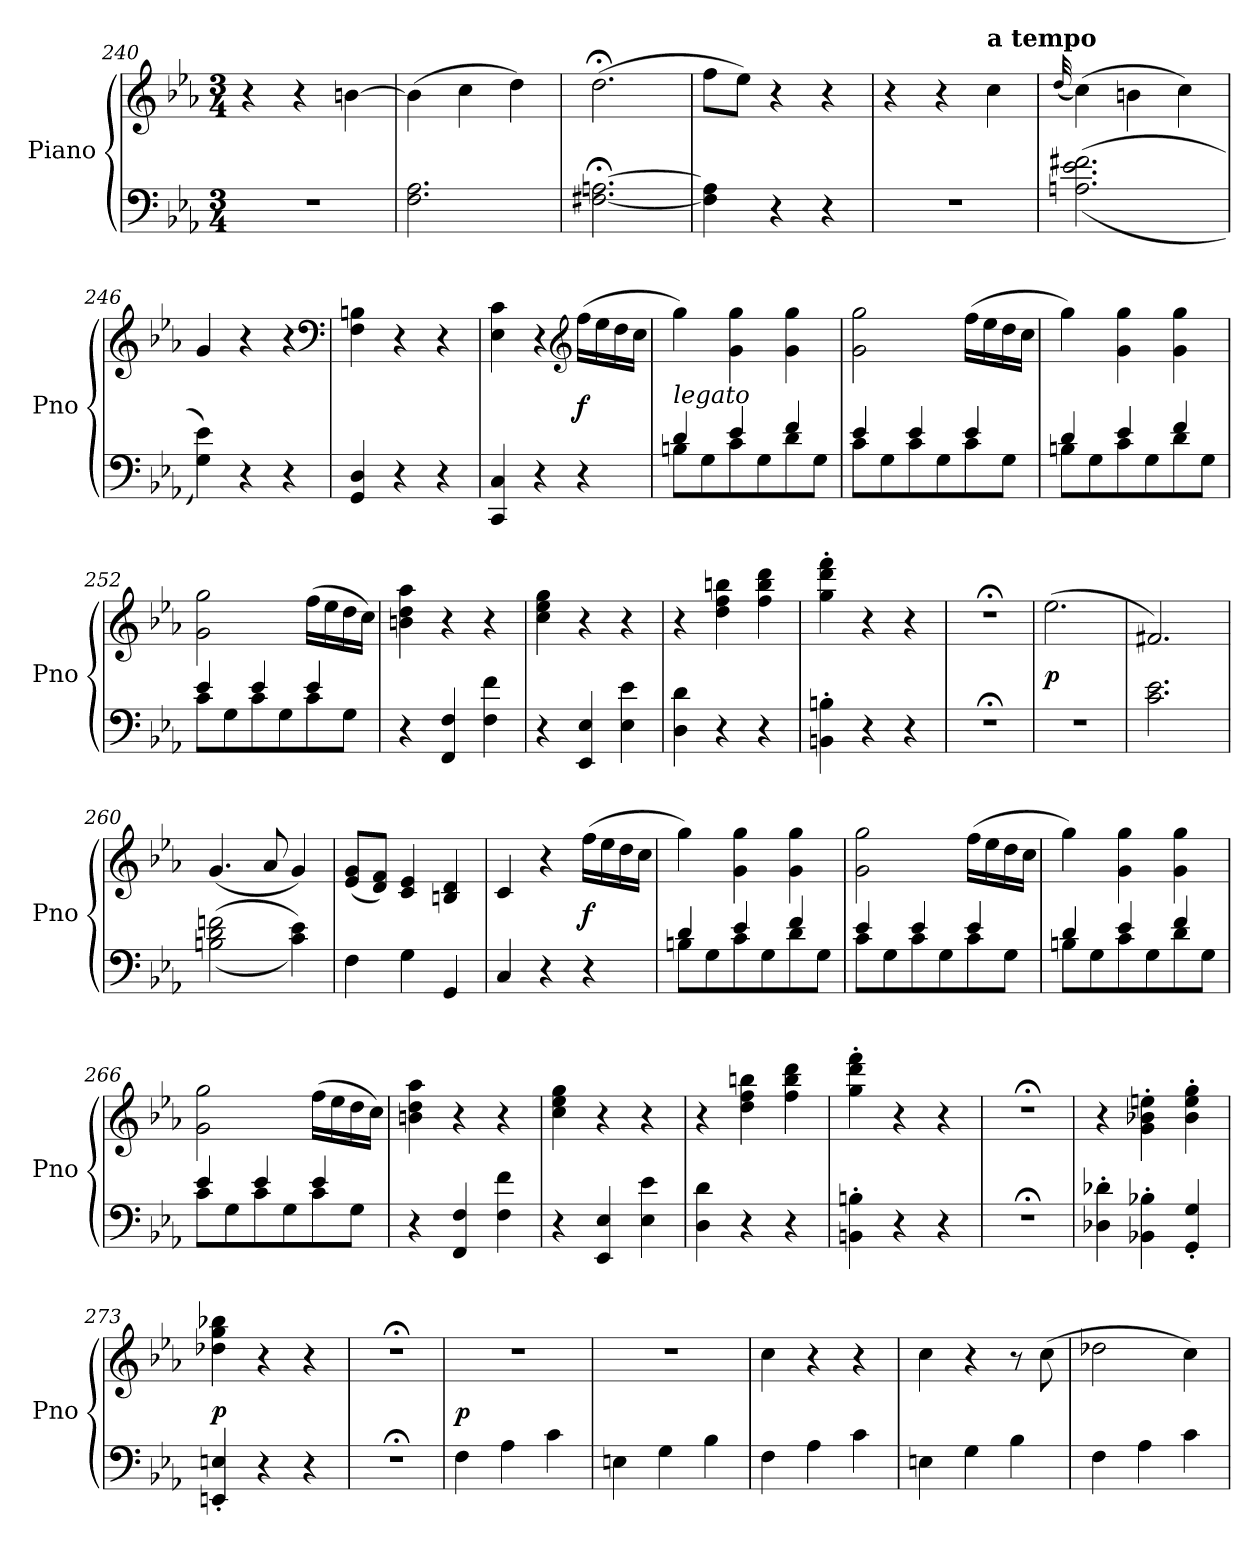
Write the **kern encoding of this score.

**kern	**kern	**dynam
*part1	*part1	*part1
*staff2	*staff1	*staff1/2
*I"Piano	*	*
*I'Pno	*	*
*clefF4	*clefG2	*
*k[b-e-a-]	*k[b-e-a-]	*
*c:	*c:	*
*M3/4	*M3/4	*
=240	=240	=240
2.r	4r	.
.	4r	.
.	[4bn	.
=241	=241	=241
2.F 2.A-	(4b]	.
.	4cc	.
.	4dd)	.
=242	=242	=242
[2.F#X;< [2.An;<	(2.dd;<	.
=243	=243	=243
4F#] 4A]	8ffL	.
.	8ee-J)	.
4r	4r	.
4r	4r	.
=244	=244	=244
2.r	4r	.
.	4r	.
!	!LO:TX:a:B:t=a tempo	!
.	4cc	.
=245	=245	=245
.	(32qqdd	.
(<(>2.An 2.e- 2.f#X	(4cc)	.
.	4bn	.
.	4cc)	.
=246	=246	=246
4G 4e-))	4g	.
4r	4r	.
4r	4r	.
*	*clefF4	*
=247	=247	=247
4GG 4D	4F 4Bn	.
4r	4r	.
4r	4r	.
=248	=248	=248
4CC 4C	4E- 4c	.
4r	4r	.
*	*clefG2	*
4r	(16ffLL	f
.	16ee-	.
.	16dd	.
.	16ccJJ	.
=249	=249	=249
*^	*	*
!LO:TX:a:i:t=legato	!	!	!
4d	8BnL	4gg)	.
.	8G	.	.
4e-	8c	4g 4gg	.
.	8G	.	.
4f	8d	4g 4gg	.
.	8GJ	.	.
=250	=250	=250	=250
4e-	8cL	2g 2gg	.
.	8G	.	.
4e-	8c	.	.
.	8G	.	.
4e-	8c	(16ffLL	.
.	.	16ee-	.
.	8GJ	16dd	.
.	.	16ccJJ	.
=251	=251	=251	=251
4d	8BnL	4gg)	.
.	8G	.	.
4e-	8c	4g 4gg	.
.	8G	.	.
4f	8d	4g 4gg	.
.	8GJ	.	.
=252	=252	=252	=252
4e-	8cL	2g 2gg	.
.	8G	.	.
4e-	8c	.	.
.	8G	.	.
4e-	8c	(16ffLL	.
.	.	16ee-	.
.	8GJ	16dd	.
.	.	16ccJJ)	.
*v	*v	*	*
=253	=253	=253
4r	4bn 4dd 4aa-	.
4FF 4F	4r	.
4F 4f	4r	.
=254	=254	=254
4r	4cc 4ee- 4gg	.
4EE- 4E-	4r	.
4E- 4e-	4r	.
=255	=255	=255
4D 4d	4r	.
4r	4dd 4ff 4bbn	.
4r	4ff 4bb 4ddd	.
=256	=256	=256
4BBn' 4Bn'	4gg' 4ddd' 4fff'	.
4r	4r	.
4r	4r	.
=257	=257	=257
2.r;<	2.r;<	.
=258	=258	=258
2.r	(2.ee-	p
=259	=259	=259
2.c 2.e-	2.f#X)	.
=260	=260	=260
(<(>2Bn\ 2d\ 2fn\	(4.g	.
.	8a-	.
4c 4e-))	4g)	.
=261	=261	=261
4F	(8e- 8gL	.
.	8d 8fJ)	.
4G	4c 4e-	.
4GG	4Bn 4d	.
=262	=262	=262
4C	4c	.
4r	4r	.
4r	(16ffLL	f
.	16ee-	.
.	16dd	.
.	16ccJJ	.
=263	=263	=263
*^	*	*
4d	8BnL	4gg)	.
.	8G	.	.
4e-	8c	4g 4gg	.
.	8G	.	.
4f	8d	4g 4gg	.
.	8GJ	.	.
=264	=264	=264	=264
4e-	8cL	2g 2gg	.
.	8G	.	.
4e-	8c	.	.
.	8G	.	.
4e-	8c	(16ffLL	.
.	.	16ee-	.
.	8GJ	16dd	.
.	.	16ccJJ	.
=265	=265	=265	=265
4d	8BnL	4gg)	.
.	8G	.	.
4e-	8c	4g 4gg	.
.	8G	.	.
4f	8d	4g 4gg	.
.	8GJ	.	.
=266	=266	=266	=266
4e-	8cL	2g 2gg	.
.	8G	.	.
4e-	8c	.	.
.	8G	.	.
4e-	8c	(16ffLL	.
.	.	16ee-	.
.	8GJ	16dd	.
.	.	16ccJJ)	.
*v	*v	*	*
=267	=267	=267
4r	4bn 4dd 4aa-	.
4FF 4F	4r	.
4F 4f	4r	.
=268	=268	=268
4r	4cc 4ee- 4gg	.
4EE- 4E-	4r	.
4E- 4e-	4r	.
=269	=269	=269
4D 4d	4r	.
4r	4dd 4ff 4bbn	.
4r	4ff 4bb 4ddd	.
=270	=270	=270
4BBn' 4Bn'	4gg' 4ddd' 4fff'	.
4r	4r	.
4r	4r	.
=271	=271	=271
2.r;<	2.r;<	.
=272	=272	=272
4D-X' 4d-X'	4r	.
4BB-X' 4B-X'	4g' 4b-X' 4een'	.
4GG' 4G'	4b-' 4ee' 4gg'	.
=273	=273	=273
4EEn' 4En'	4dd-X 4gg 4bb-X	p
4r	4r	.
4r	4r	.
=274	=274	=274
2.r;<	2.r;<	.
=275	=275	=275
4F	2.r	p
4A-	.	.
4c	.	.
=276	=276	=276
4En	2.r	.
4G	.	.
4B-	.	.
=277	=277	=277
4F	4cc	.
4A-	4r	.
4c	4r	.
=278	=278	=278
4En	4cc	.
4G	4r	.
4B-	8r	.
.	(8cc	.
=279	=279	=279
4F	2dd-X	.
4A-	.	.
4c	4cc)	.
=	=	=
*-	*-	*-
